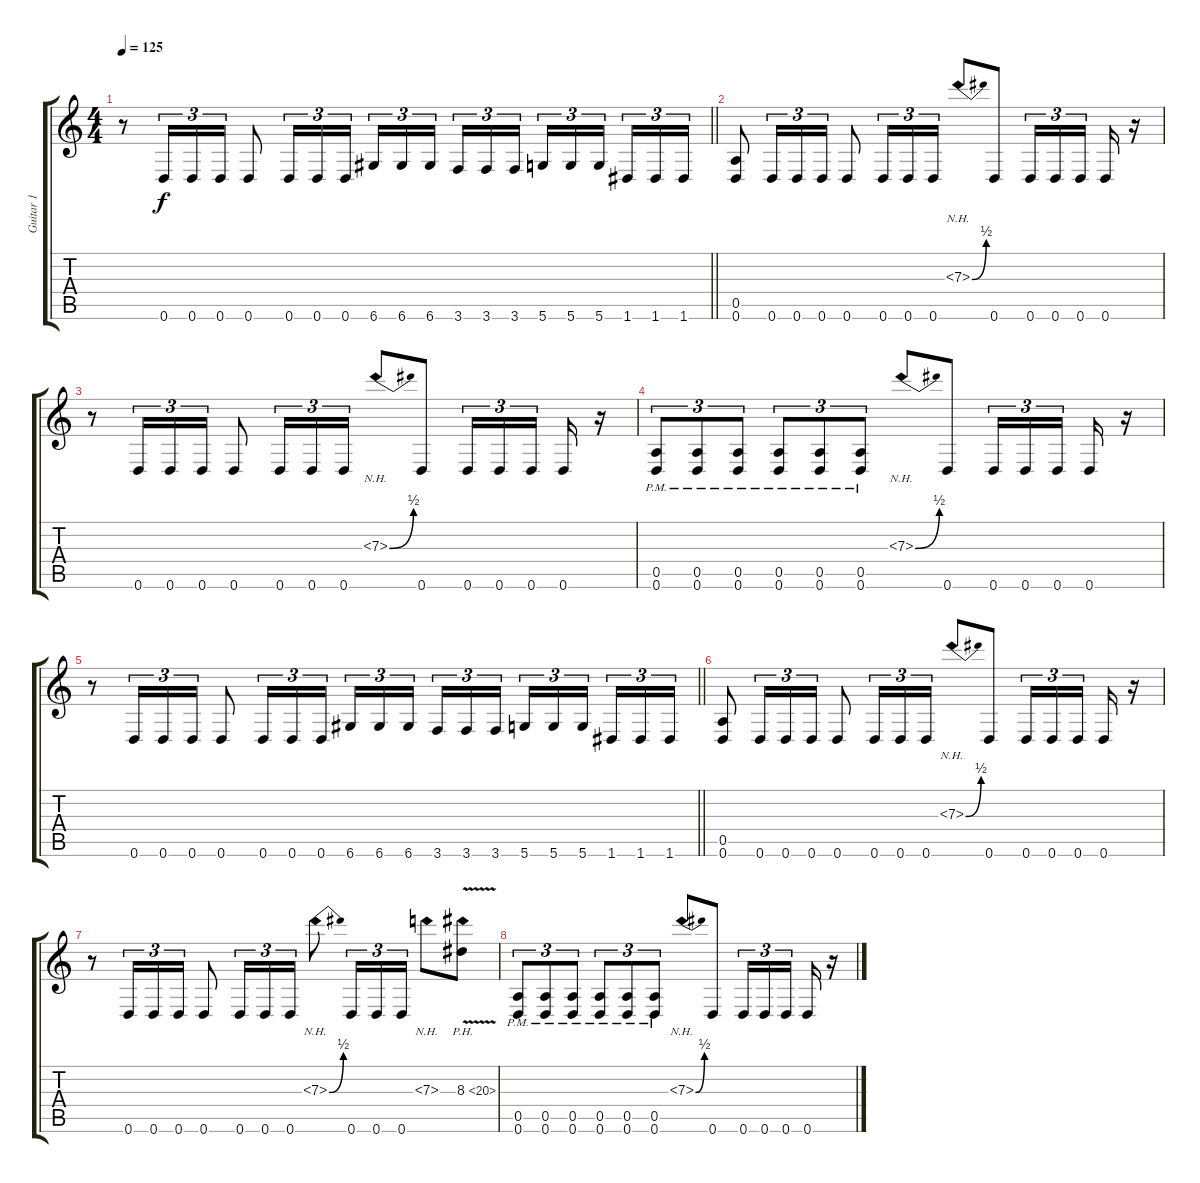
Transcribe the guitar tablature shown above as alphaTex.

\track ("Guitar 1" "Guitar 1") {instrument distortionguitar}
\staff {score tabs}
\tuning (E4 B3 G3 D3 A2 D2) {hide}
\ts (4 4)
\tempo 125
\clef g2
\barLineRight lightlight
\ks c
r.8{dy f} 0.6.16{tu (3 2)} 0.6.16{tu (3 2)} 0.6.16{tu (3 2)} 0.6.8 0.6.16{tu (3 2)} 0.6.16{tu (3 2)} 0.6.16{tu (3 2)} 6.6.16{tu (3 2)} 6.6.16{tu (3 2)} 6.6.16{tu (3 2) beam splitsecondary} 3.6.16{tu (3 2)} 3.6.16{tu (3 2)} 3.6.16{tu (3 2)} 5.6.16{tu (3 2)} 5.6.16{tu (3 2)} 5.6.16{tu (3 2) beam splitsecondary} 1.6.16{tu (3 2)} 1.6.16{tu (3 2)} 1.6.16{tu (3 2)} |
(0.5 0.6).8 0.6.16{tu (3 2)} 0.6.16{tu (3 2)} 0.6.16{tu (3 2)} 0.6.8 0.6.16{tu (3 2)} 0.6.16{tu (3 2)} 0.6.16{tu (3 2)} 7.3{be (bend 0 0 60 2) nh}.8 0.6.8 0.6.16{tu (3 2)} 0.6.16{tu (3 2)} 0.6.16{tu (3 2) beam splitsecondary} 0.6.16 r.16 |
r.8 0.6.16{tu (3 2)} 0.6.16{tu (3 2)} 0.6.16{tu (3 2)} 0.6.8 0.6.16{tu (3 2)} 0.6.16{tu (3 2)} 0.6.16{tu (3 2)} 7.3{be (bend 0 0 60 2) nh}.8 0.6.8 0.6.16{tu (3 2)} 0.6.16{tu (3 2)} 0.6.16{tu (3 2) beam splitsecondary} 0.6.16 r.16 |
(0.5{pm} 0.6{pm}).8{tu (3 2)} (0.5{pm} 0.6{pm}).8{tu (3 2)} (0.5{pm} 0.6{pm}).8{tu (3 2)} (0.5{pm} 0.6{pm}).8{tu (3 2)} (0.5{pm} 0.6{pm}).8{tu (3 2)} (0.5{pm} 0.6{pm}).8{tu (3 2)} 7.3{be (bend 0 0 60 2) nh}.8 0.6.8 0.6.16{tu (3 2)} 0.6.16{tu (3 2)} 0.6.16{tu (3 2) beam splitsecondary} 0.6.16 r.16 |
\barLineRight lightlight
r.8 0.6.16{tu (3 2)} 0.6.16{tu (3 2)} 0.6.16{tu (3 2)} 0.6.8 0.6.16{tu (3 2)} 0.6.16{tu (3 2)} 0.6.16{tu (3 2)} 6.6.16{tu (3 2)} 6.6.16{tu (3 2)} 6.6.16{tu (3 2) beam splitsecondary} 3.6.16{tu (3 2)} 3.6.16{tu (3 2)} 3.6.16{tu (3 2)} 5.6.16{tu (3 2)} 5.6.16{tu (3 2)} 5.6.16{tu (3 2) beam splitsecondary} 1.6.16{tu (3 2)} 1.6.16{tu (3 2)} 1.6.16{tu (3 2)} |
(0.5 0.6).8 0.6.16{tu (3 2)} 0.6.16{tu (3 2)} 0.6.16{tu (3 2)} 0.6.8 0.6.16{tu (3 2)} 0.6.16{tu (3 2)} 0.6.16{tu (3 2)} 7.3{be (bend 0 0 60 2) nh}.8 0.6.8 0.6.16{tu (3 2)} 0.6.16{tu (3 2)} 0.6.16{tu (3 2) beam splitsecondary} 0.6.16 r.16 |
r.8 0.6.16{tu (3 2)} 0.6.16{tu (3 2)} 0.6.16{tu (3 2)} 0.6.8 0.6.16{tu (3 2)} 0.6.16{tu (3 2)} 0.6.16{tu (3 2)} 7.3{be (bend 0 0 60 2) nh}.8 0.6.16{tu (3 2)} 0.6.16{tu (3 2)} 0.6.16{tu (3 2)} 7.3{nh}.8 8.3{ph 12 v}.8 |
(0.5{pm} 0.6{pm}).8{tu (3 2)} (0.5{pm} 0.6{pm}).8{tu (3 2)} (0.5{pm} 0.6{pm}).8{tu (3 2)} (0.5{pm} 0.6{pm}).8{tu (3 2)} (0.5{pm} 0.6{pm}).8{tu (3 2)} (0.5{pm} 0.6{pm}).8{tu (3 2)} 7.3{be (bend 0 0 60 2) nh}.8 0.6.8 0.6.16{tu (3 2)} 0.6.16{tu (3 2)} 0.6.16{tu (3 2) beam splitsecondary} 0.6.16 r.16
